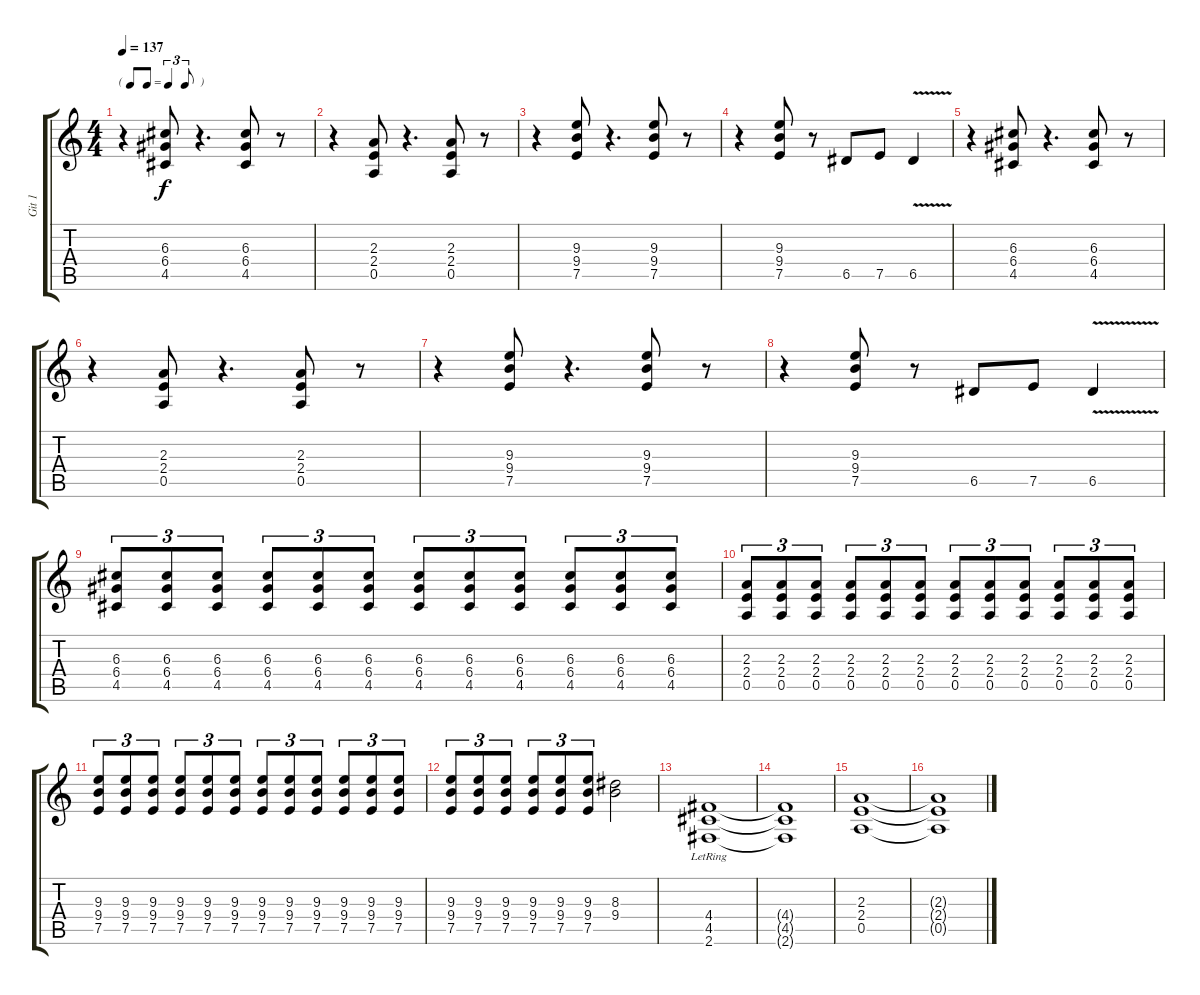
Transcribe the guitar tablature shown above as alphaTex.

\track ("Git 1" "Git 1") {instrument distortionguitar}
\staff {score tabs}
\tuning (E4 B3 G3 D3 A2 E2) {hide}
\ts (4 4)
\tf triplet8th
\tempo 137
\clef g2
\ks c
r.4{dy f} (6.3 6.4 4.5).8 r.4{d} (6.3 6.4 4.5).8 r.8 |
r.4 (2.3 2.4 0.5).8 r.4{d} (2.3 2.4 0.5).8 r.8 |
r.4 (9.3 9.4 7.5).8 r.4{d} (9.3 9.4 7.5).8 r.8 |
r.4 (9.3 9.4 7.5).8 r.8 6.5.8 7.5.8 6.5{v}.4 |
r.4 (6.3 6.4 4.5).8 r.4{d} (6.3 6.4 4.5).8 r.8 |
r.4 (2.3 2.4 0.5).8 r.4{d} (2.3 2.4 0.5).8 r.8 |
r.4 (9.3 9.4 7.5).8 r.4{d} (9.3 9.4 7.5).8 r.8 |
r.4 (9.3 9.4 7.5).8 r.8 6.5.8 7.5.8 6.5{v}.4 |
(6.3 6.4 4.5).8{tu (3 2)} (6.3 6.4 4.5).8{tu (3 2)} (6.3 6.4 4.5).8{tu (3 2)} (6.3 6.4 4.5).8{tu (3 2)} (6.3 6.4 4.5).8{tu (3 2)} (6.3 6.4 4.5).8{tu (3 2)} (6.3 6.4 4.5).8{tu (3 2)} (6.3 6.4 4.5).8{tu (3 2)} (6.3 6.4 4.5).8{tu (3 2)} (6.3 6.4 4.5).8{tu (3 2)} (6.3 6.4 4.5).8{tu (3 2)} (6.3 6.4 4.5).8{tu (3 2)} |
(2.3 2.4 0.5).8{tu (3 2)} (2.3 2.4 0.5).8{tu (3 2)} (2.3 2.4 0.5).8{tu (3 2)} (2.3 2.4 0.5).8{tu (3 2)} (2.3 2.4 0.5).8{tu (3 2)} (2.3 2.4 0.5).8{tu (3 2)} (2.3 2.4 0.5).8{tu (3 2)} (2.3 2.4 0.5).8{tu (3 2)} (2.3 2.4 0.5).8{tu (3 2)} (2.3 2.4 0.5).8{tu (3 2)} (2.3 2.4 0.5).8{tu (3 2)} (2.3 2.4 0.5).8{tu (3 2)} |
(9.3 9.4 7.5).8{tu (3 2)} (9.3 9.4 7.5).8{tu (3 2)} (9.3 9.4 7.5).8{tu (3 2)} (9.3 9.4 7.5).8{tu (3 2)} (9.3 9.4 7.5).8{tu (3 2)} (9.3 9.4 7.5).8{tu (3 2)} (9.3 9.4 7.5).8{tu (3 2)} (9.3 9.4 7.5).8{tu (3 2)} (9.3 9.4 7.5).8{tu (3 2)} (9.3 9.4 7.5).8{tu (3 2)} (9.3 9.4 7.5).8{tu (3 2)} (9.3 9.4 7.5).8{tu (3 2)} |
(9.3 9.4 7.5).8{tu (3 2)} (9.3 9.4 7.5).8{tu (3 2)} (9.3 9.4 7.5).8{tu (3 2)} (9.3 9.4 7.5).8{tu (3 2)} (9.3 9.4 7.5).8{tu (3 2)} (9.3 9.4 7.5).8{tu (3 2)} (8.3 9.4).2 |
(4.4{lr} 4.5 2.6).1 |
(4.4{t} 4.5{t} 2.6{t}).1 |
(2.3 2.4 0.5).1 |
(2.3{t} 2.4{t} 0.5{t}).1
